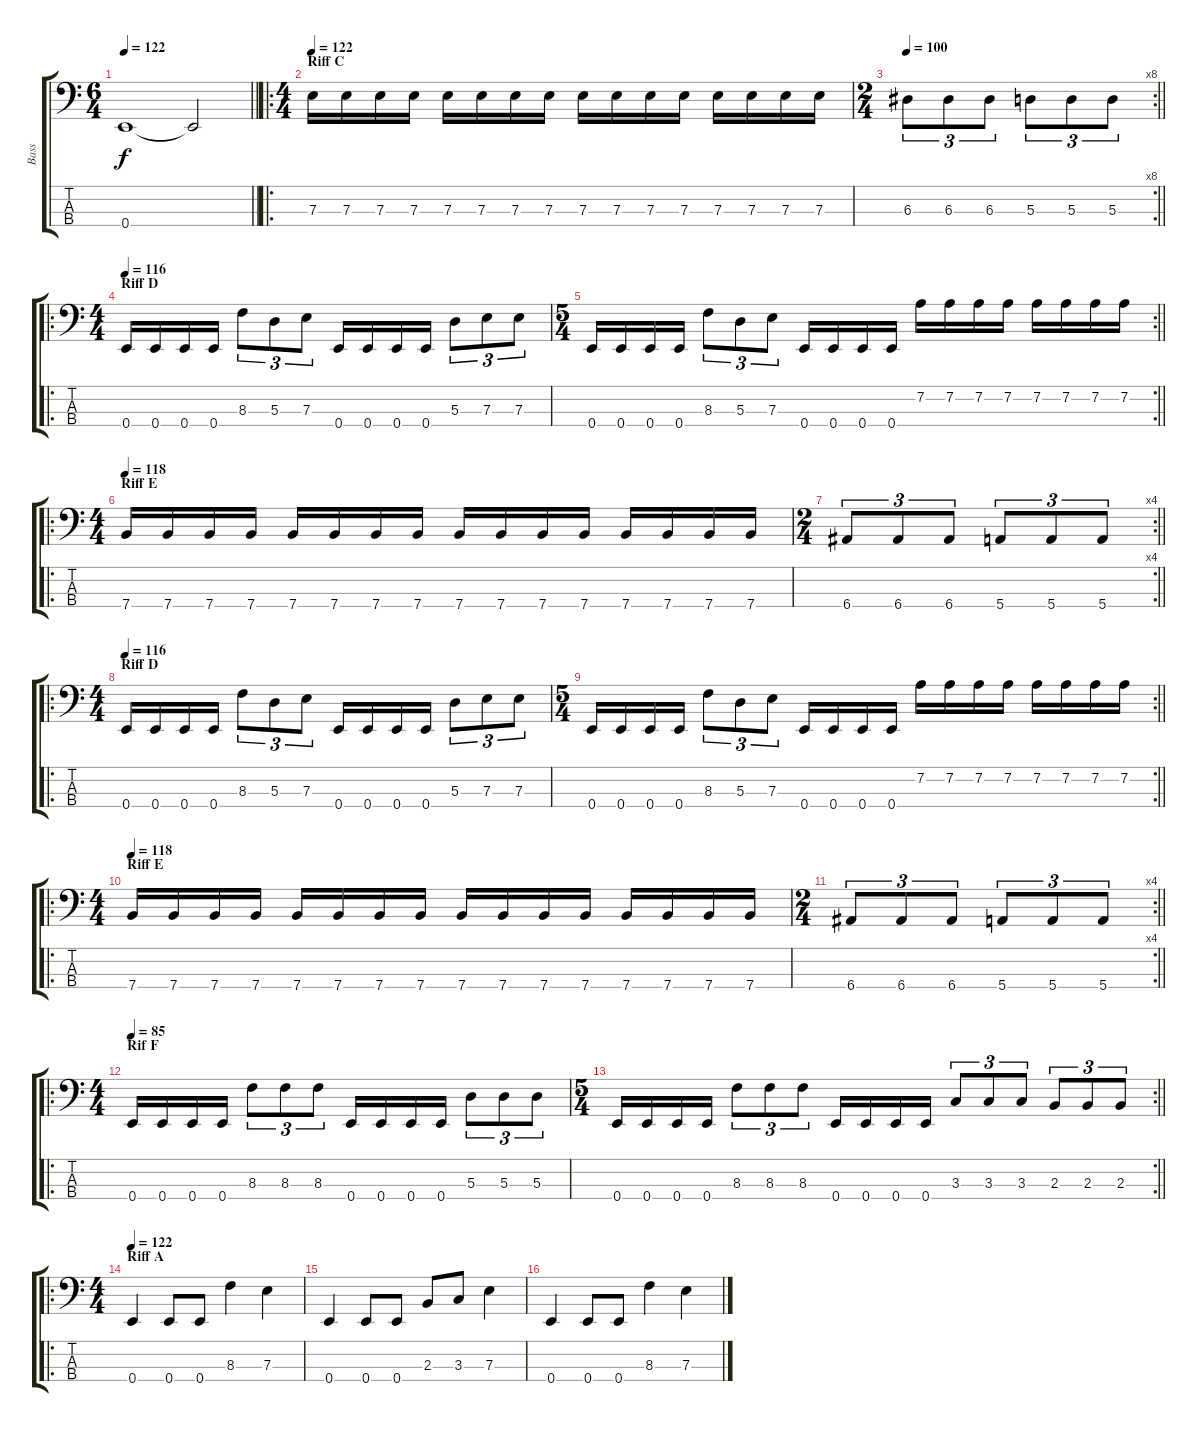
\track ("Bass" "Bass") {instrument electricbasspick}
\staff {score tabs}
\tuning (G2 D2 A1 E1) {hide}
\ts (6 4)
\tempo 122
\clef f4
\barLineRight lightlight
\ks c
0.4.1{dy f} 0.4{t}.2 |
\ro
\ts (4 4)
\section ("" "Riff C")
\tempo 122
7.3.16 7.3.16 7.3.16 7.3.16 7.3.16 7.3.16 7.3.16 7.3.16 7.3.16 7.3.16 7.3.16 7.3.16 7.3.16 7.3.16 7.3.16 7.3.16 |
\rc 8
\ts (2 4)
\tempo 100
\barLineRight lightlight
6.3.8{tu (3 2)} 6.3.8{tu (3 2)} 6.3.8{tu (3 2)} 5.3.8{tu (3 2)} 5.3.8{tu (3 2)} 5.3.8{tu (3 2)} |
\ro
\ts (4 4)
\section ("" "Riff D")
\tempo 116
0.4.16 0.4.16 0.4.16 0.4.16 8.3.8{tu (3 2)} 5.3.8{tu (3 2)} 7.3.8{tu (3 2)} 0.4.16 0.4.16 0.4.16 0.4.16 5.3.8{tu (3 2)} 7.3.8{tu (3 2)} 7.3.8{tu (3 2)} |
\rc 2
\ts (5 4)
\barLineRight lightlight
0.4.16 0.4.16 0.4.16 0.4.16 8.3.8{tu (3 2)} 5.3.8{tu (3 2)} 7.3.8{tu (3 2)} 0.4.16 0.4.16 0.4.16 0.4.16 7.2.16 7.2.16 7.2.16 7.2.16 7.2.16 7.2.16 7.2.16 7.2.16 |
\ro
\ts (4 4)
\section ("" "Riff E")
\tempo 118
7.4.16 7.4.16 7.4.16 7.4.16 7.4.16 7.4.16 7.4.16 7.4.16 7.4.16 7.4.16 7.4.16 7.4.16 7.4.16 7.4.16 7.4.16 7.4.16 |
\rc 4
\ts (2 4)
\barLineRight lightlight
6.4.8{tu (3 2)} 6.4.8{tu (3 2)} 6.4.8{tu (3 2)} 5.4.8{tu (3 2)} 5.4.8{tu (3 2)} 5.4.8{tu (3 2)} |
\ro
\ts (4 4)
\section ("" "Riff D")
\tempo 116
0.4.16 0.4.16 0.4.16 0.4.16 8.3.8{tu (3 2)} 5.3.8{tu (3 2)} 7.3.8{tu (3 2)} 0.4.16 0.4.16 0.4.16 0.4.16 5.3.8{tu (3 2)} 7.3.8{tu (3 2)} 7.3.8{tu (3 2)} |
\rc 2
\ts (5 4)
\barLineRight lightlight
0.4.16 0.4.16 0.4.16 0.4.16 8.3.8{tu (3 2)} 5.3.8{tu (3 2)} 7.3.8{tu (3 2)} 0.4.16 0.4.16 0.4.16 0.4.16 7.2.16 7.2.16 7.2.16 7.2.16 7.2.16 7.2.16 7.2.16 7.2.16 |
\ro
\ts (4 4)
\section ("" "Riff E")
\tempo 118
7.4.16 7.4.16 7.4.16 7.4.16 7.4.16 7.4.16 7.4.16 7.4.16 7.4.16 7.4.16 7.4.16 7.4.16 7.4.16 7.4.16 7.4.16 7.4.16 |
\rc 4
\ts (2 4)
\barLineRight lightlight
6.4.8{tu (3 2)} 6.4.8{tu (3 2)} 6.4.8{tu (3 2)} 5.4.8{tu (3 2)} 5.4.8{tu (3 2)} 5.4.8{tu (3 2)} |
\ro
\ts (4 4)
\section ("" "Rif F")
\tempo 85
0.4.16 0.4.16 0.4.16 0.4.16 8.3.8{tu (3 2)} 8.3.8{tu (3 2)} 8.3.8{tu (3 2)} 0.4.16 0.4.16 0.4.16 0.4.16 5.3.8{tu (3 2)} 5.3.8{tu (3 2)} 5.3.8{tu (3 2)} |
\rc 2
\ts (5 4)
\barLineRight lightlight
0.4.16 0.4.16 0.4.16 0.4.16 8.3.8{tu (3 2)} 8.3.8{tu (3 2)} 8.3.8{tu (3 2)} 0.4.16 0.4.16 0.4.16 0.4.16 3.3.8{tu (3 2)} 3.3.8{tu (3 2)} 3.3.8{tu (3 2)} 2.3.8{tu (3 2)} 2.3.8{tu (3 2)} 2.3.8{tu (3 2)} |
\ro
\ts (4 4)
\section ("" "Riff A")
\tempo 122
0.4.4 0.4.8 0.4.8 8.3.4 7.3.4 |
0.4.4 0.4.8 0.4.8 2.3.8 3.3.8 7.3.4 |
0.4.4 0.4.8 0.4.8 8.3.4 7.3.4
